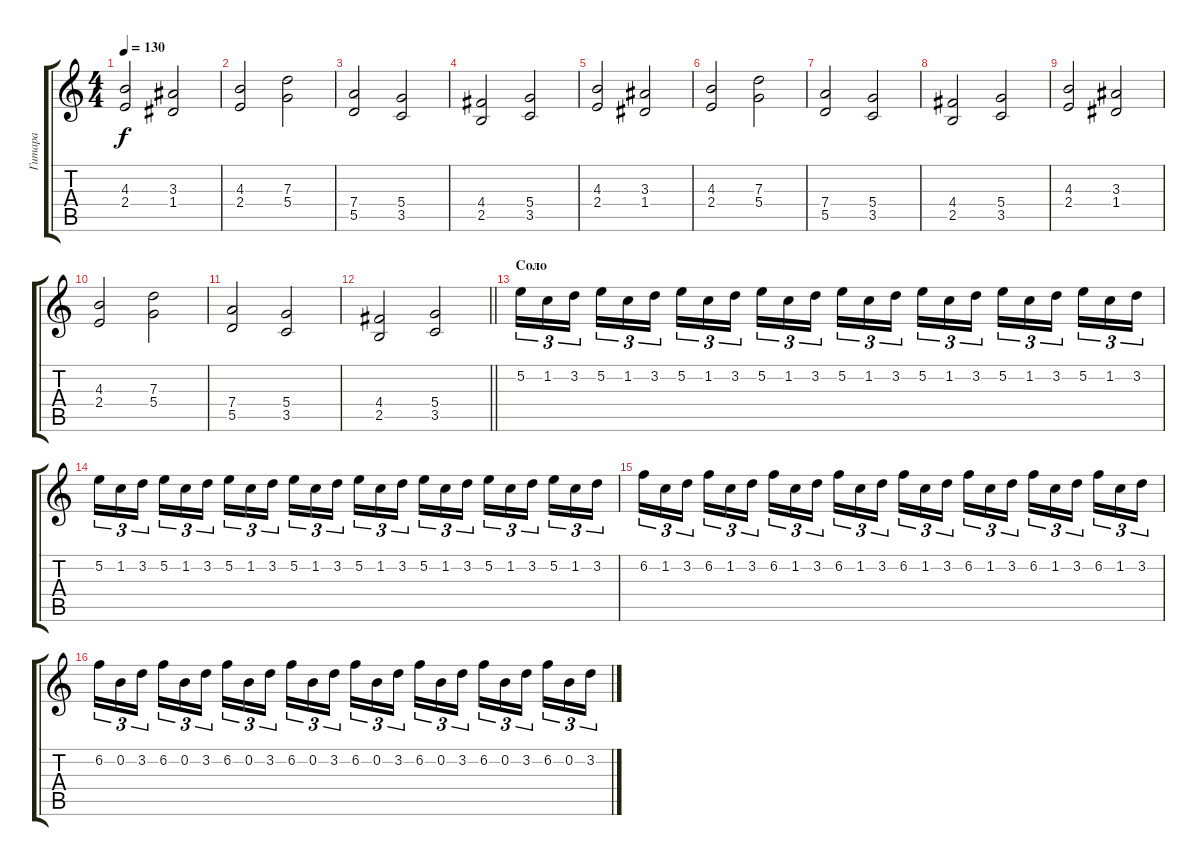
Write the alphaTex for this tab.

\track ("Гитара" "Гитара") {instrument distortionguitar}
\staff {score tabs}
\tuning (E4 B3 G3 D3 A2 E2) {hide}
\ts (4 4)
\tempo 130
\clef g2
\ks c
(4.3 2.4).2{dy f} (3.3 1.4).2 |
(4.3 2.4).2 (7.3 5.4).2 |
(7.4 5.5).2 (5.4 3.5).2 |
(4.4 2.5).2 (5.4 3.5).2 |
(4.3 2.4).2 (3.3 1.4).2 |
(4.3 2.4).2 (7.3 5.4).2 |
(7.4 5.5).2 (5.4 3.5).2 |
(4.4 2.5).2 (5.4 3.5).2 |
(4.3 2.4).2 (3.3 1.4).2 |
(4.3 2.4).2 (7.3 5.4).2 |
(7.4 5.5).2 (5.4 3.5).2 |
\barLineRight lightlight
(4.4 2.5).2 (5.4 3.5).2 |
\section ("" "Соло")
5.2.16{tu (3 2)} 1.2.16{tu (3 2)} 3.2.16{tu (3 2) beam splitsecondary} 5.2.16{tu (3 2)} 1.2.16{tu (3 2)} 3.2.16{tu (3 2)} 5.2.16{tu (3 2)} 1.2.16{tu (3 2)} 3.2.16{tu (3 2) beam splitsecondary} 5.2.16{tu (3 2)} 1.2.16{tu (3 2)} 3.2.16{tu (3 2)} 5.2.16{tu (3 2)} 1.2.16{tu (3 2)} 3.2.16{tu (3 2) beam splitsecondary} 5.2.16{tu (3 2)} 1.2.16{tu (3 2)} 3.2.16{tu (3 2)} 5.2.16{tu (3 2)} 1.2.16{tu (3 2)} 3.2.16{tu (3 2) beam splitsecondary} 5.2.16{tu (3 2)} 1.2.16{tu (3 2)} 3.2.16{tu (3 2)} |
5.2.16{tu (3 2)} 1.2.16{tu (3 2)} 3.2.16{tu (3 2) beam splitsecondary} 5.2.16{tu (3 2)} 1.2.16{tu (3 2)} 3.2.16{tu (3 2)} 5.2.16{tu (3 2)} 1.2.16{tu (3 2)} 3.2.16{tu (3 2) beam splitsecondary} 5.2.16{tu (3 2)} 1.2.16{tu (3 2)} 3.2.16{tu (3 2)} 5.2.16{tu (3 2)} 1.2.16{tu (3 2)} 3.2.16{tu (3 2) beam splitsecondary} 5.2.16{tu (3 2)} 1.2.16{tu (3 2)} 3.2.16{tu (3 2)} 5.2.16{tu (3 2)} 1.2.16{tu (3 2)} 3.2.16{tu (3 2) beam splitsecondary} 5.2.16{tu (3 2)} 1.2.16{tu (3 2)} 3.2.16{tu (3 2)} |
6.2.16{tu (3 2)} 1.2.16{tu (3 2)} 3.2.16{tu (3 2) beam splitsecondary} 6.2.16{tu (3 2)} 1.2.16{tu (3 2)} 3.2.16{tu (3 2)} 6.2.16{tu (3 2)} 1.2.16{tu (3 2)} 3.2.16{tu (3 2) beam splitsecondary} 6.2.16{tu (3 2)} 1.2.16{tu (3 2)} 3.2.16{tu (3 2)} 6.2.16{tu (3 2)} 1.2.16{tu (3 2)} 3.2.16{tu (3 2) beam splitsecondary} 6.2.16{tu (3 2)} 1.2.16{tu (3 2)} 3.2.16{tu (3 2)} 6.2.16{tu (3 2)} 1.2.16{tu (3 2)} 3.2.16{tu (3 2) beam splitsecondary} 6.2.16{tu (3 2)} 1.2.16{tu (3 2)} 3.2.16{tu (3 2)} |
6.2.16{tu (3 2)} 0.2.16{tu (3 2)} 3.2.16{tu (3 2) beam splitsecondary} 6.2.16{tu (3 2)} 0.2.16{tu (3 2)} 3.2.16{tu (3 2)} 6.2.16{tu (3 2)} 0.2.16{tu (3 2)} 3.2.16{tu (3 2) beam splitsecondary} 6.2.16{tu (3 2)} 0.2.16{tu (3 2)} 3.2.16{tu (3 2)} 6.2.16{tu (3 2)} 0.2.16{tu (3 2)} 3.2.16{tu (3 2) beam splitsecondary} 6.2.16{tu (3 2)} 0.2.16{tu (3 2)} 3.2.16{tu (3 2)} 6.2.16{tu (3 2)} 0.2.16{tu (3 2)} 3.2.16{tu (3 2) beam splitsecondary} 6.2.16{tu (3 2)} 0.2.16{tu (3 2)} 3.2.16{tu (3 2)}
